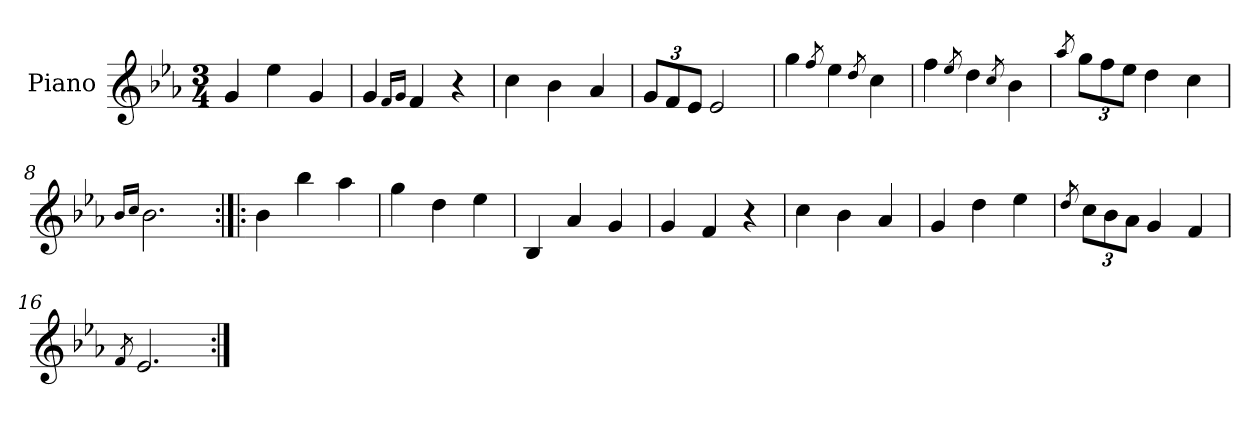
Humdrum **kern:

**kern
*part1
*staff1
*I"Piano
*I'Pno.
*clefG2
*k[b-e-a-]
*M3/4
=1
4g/
4ee-\
4g/
=2
4g/
16qf/LL
16qg/JJ
4f/
4r
=3
4cc\
4b-\
4a-/
=4
*Xbrackettup
12g/L
12f/
12e-/J
2e-/
=5
4gg\
8qff/
4ee-\
8qdd/
4cc\
=6
4ff\
8qee-/
4dd\
8qcc/
4b-\
=7
8qaa-/
12gg\L
12ff\
12ee-\J
4dd\
4cc\
=8
16qb-/LL
16qcc/JJ
2.b-\
=9:|!|:
4b-\
4bb-\
4aa-\
=10
4gg\
4dd\
4ee-\
=11
4B-/
4a-/
4g/
=12
4g/
4f/
4r
=13
4cc\
4b-\
4a-/
=14
4g/
4dd\
4ee-\
=15
8qdd/
12cc\L
12b-\
12a-\J
4g/
4f/
=16
8qf/
2.e-/
=:|!
*-
